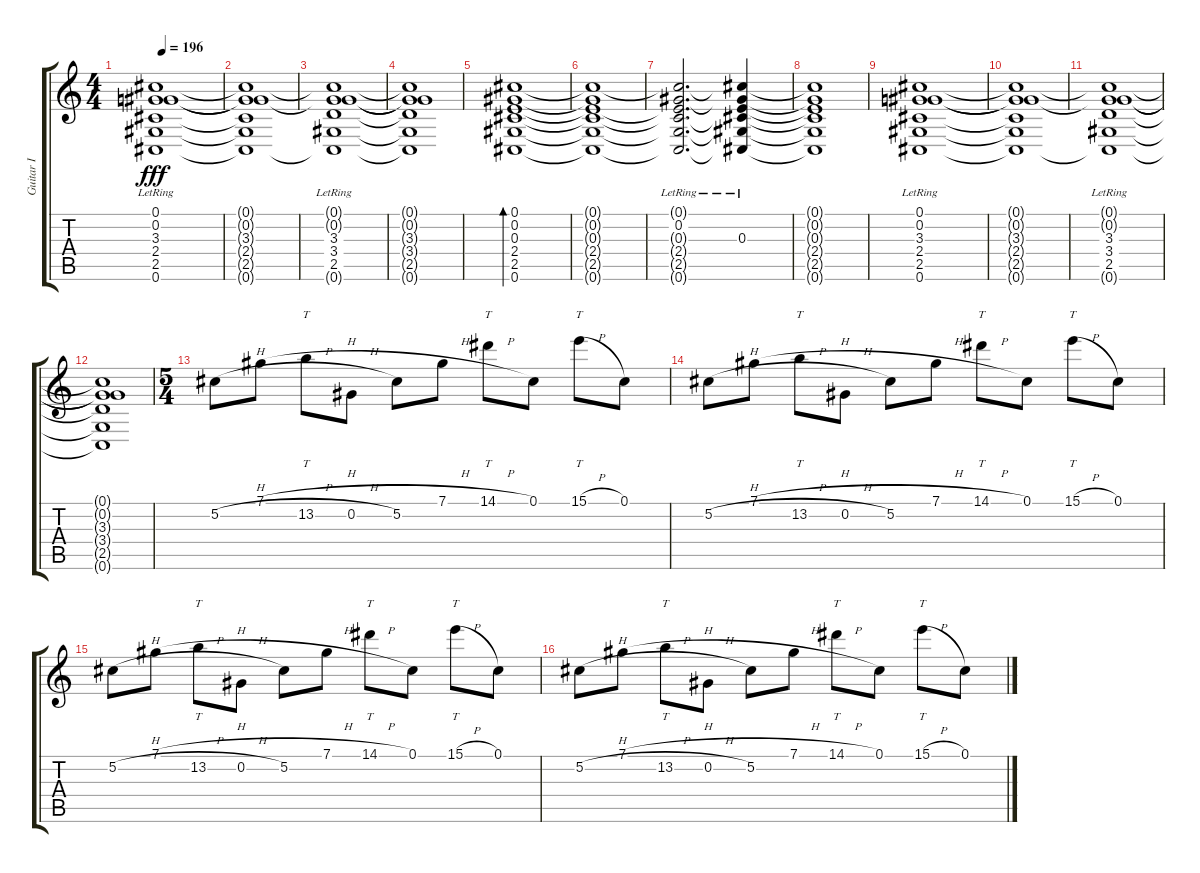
\track ("Guitar I" "Guitar I") {instrument distortionguitar}
\staff {score tabs}
\tuning (Db4 Ab3 E3 B2 Gb2 Db2) {hide}
\ts (4 4)
\tempo 196
\clef g2
\ks c
(0.1{lr} 0.2{lr} 3.3{lr} 2.4{lr} 2.5{lr} 0.6{lr}).1{dy fff} |
(0.1{t} 0.2{t} 3.3{t} 2.4{t} 2.5{t} 0.6{t}).1 |
(0.1{t} 0.2{t} 3.3{lr} 3.4{lr} 2.5{lr} 0.6{t}).1 |
(0.1{t} 0.2{t} 3.3{t} 3.4{t} 2.5{t} 0.6{t}).1 |
(0.1 0.2 0.3 2.4 2.5 0.6).1{bd 30} |
(0.1{t} 0.2{t} 0.3{t} 2.4{t} 2.5{t} 0.6{t}).1 |
(0.1{t} 0.2{lr} 0.3{t} 2.4{t} 2.5{t} 0.6{t}).2{d} (0.1{t} 0.2{t} 0.3{lr} 2.4{t} 2.5{t} 0.6{t}).4 |
(0.1{t} 0.2{t} 0.3{t} 2.4{t} 2.5{t} 0.6{t}).1 |
(0.1{lr} 0.2{lr} 3.3{lr} 2.4{lr} 2.5{lr} 0.6{lr}).1 |
(0.1{t} 0.2{t} 3.3{t} 2.4{t} 2.5{t} 0.6{t}).1 |
(0.1{t} 0.2{t} 3.3{lr} 3.4{lr} 2.5{lr} 0.6{t}).1 |
(0.1{t} 0.2{t} 3.3{t} 3.4{t} 2.5{t} 0.6{t}).1 |
\ts (5 4)
5.2{h}.8 7.1{h}.8 13.2{h}.8{tt} 0.2{h}.8 5.2.8 7.1{h}.8 14.1{h}.8{tt} 0.1.8 15.1{h}.8{tt} 0.1.8 |
5.2{h}.8 7.1{h}.8 13.2{h}.8{tt} 0.2{h}.8 5.2.8 7.1{h}.8 14.1{h}.8{tt} 0.1.8 15.1{h}.8{tt} 0.1.8 |
5.2{h}.8 7.1{h}.8 13.2{h}.8{tt} 0.2{h}.8 5.2.8 7.1{h}.8 14.1{h}.8{tt} 0.1.8 15.1{h}.8{tt} 0.1.8 |
5.2{h}.8 7.1{h}.8 13.2{h}.8{tt} 0.2{h}.8 5.2.8 7.1{h}.8 14.1{h}.8{tt} 0.1.8 15.1{h}.8{tt} 0.1.8
